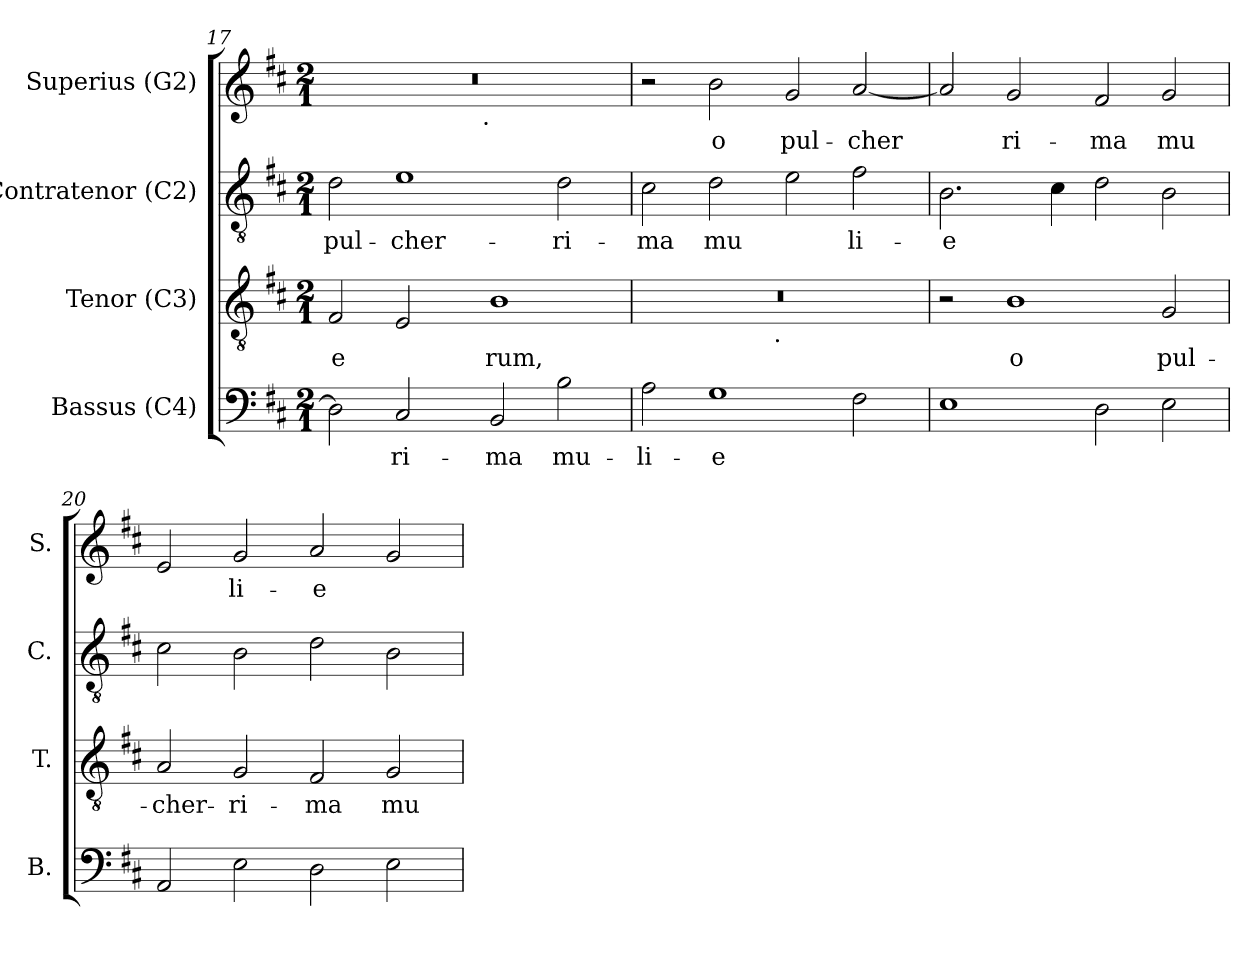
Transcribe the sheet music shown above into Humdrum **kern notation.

**kern	**text	**kern	**text	**kern	**text	**kern	**text
*part4	*part4	*part3	*part3	*part2	*part2	*part1	*part1
*staff4	*staff4	*staff3	*staff3	*staff2	*staff2	*staff1	*staff1
*I"Bassus (C4)	*	*I"Tenor (C3)	*	*I"Contratenor (C2)	*	*I"Superius (G2)	*
*I'B.	*	*I'T.	*	*I'C.	*	*I'S.	*
*clefF4	*	*clefGv2	*	*clefGv2	*	*clefG2	*
*k[f#c#]	*	*k[f#c#]	*	*k[f#c#]	*	*k[f#c#]	*
*D:	*	*D:	*	*D:	*	*D:	*
*M2/1	*	*M2/1	*	*M2/1	*	*M2/1	*
=17	=17	=17	=17	=17	=17	=17	=17
!	!LO:LY:b:cj	!	!LO:LY:b:cj	!	!LO:LY:b:cj	!	!
*	*	*	*	*	*	*^	*
2D\]	--	2F#/	-e-	2d\	pul-	0r	2ryy	.
!	!LO:LY:b:cj	!	!LO:LY:b:cj	!	!LO:LY:b:cj	!	!	!
2C#/	-ri-	2E/	--	1e	-cher-	.	4ryy	.
.	.	.	.	.	.	.	8...ryy	.
!	!	!	!	!	!	!	!LO:TX:b:t=.	!
.	.	.	.	.	.	.	1ryy	.
!	!LO:LY:b:cj	!	!LO:LY:b:cj	!	!	!	!	!
2BB/	-ma	1B	-rum,	.	.	.	.	.
!	!LO:LY:b:cj	!	!	!	!LO:LY:b:cj	!	!	!
2B\	mu-	.	.	2d\	-ri-	.	.	.
.	.	.	.	.	.	.	64ryy	.
=18	=18	=18	=18	=18	=18	=18	=18	=18
!	!LO:LY:b:cj	!	!	!	!LO:LY:b:cj	!	!	!
*	*	*^	*	*	*	*v	*v	*
2A\	-li-	0r	2ryy	.	2c#\	-ma	2r	.
!	!LO:LY:b:cj	!	!	!	!	!LO:LY:b:cj	!	!LO:LY:b:cj
1G	-e-	.	4...ryy	.	2d\	mu-	2b\	o
!	!	!	!LO:TX:b:t=.	!	!	!	!	!
.	.	.	1ryy	.	.	.	.	.
!	!	!	!	!	!	!LO:LY:b:cj	!	!LO:LY:b:cj
.	.	.	.	.	2e\	--	2g/	pul-
!	!LO:LY:b:cj	!	!	!	!	!LO:LY:b:cj	!	!LO:LY:b:cj
2F#\	--	.	.	.	2f#\	-li-	[>2a/	-cher-
.	.	.	32ryy	.	.	.	.	.
!!LO:PB:g=z
=19	=19	=19	=19	=19	=19	=19	=19	=19
!	!LO:LY:b:cj	!	!	!	!	!LO:LY:b:cj	!	!LO:LY:b:cj
*	*	*v	*v	*	*	*	*	*
1E	--	2r	.	2.B\	-e-	2a/]	--
!	!	!	!LO:LY:b:cj	!	!	!	!LO:LY:b:cj
.	.	1B	o	.	.	2g/	-ri-
!	!	!	!	!	!LO:LY:b:cj	!	!
.	.	.	.	4c#\	--	.	.
!	!LO:LY:b:cj	!	!	!	!LO:LY:b:cj	!	!LO:LY:b:cj
2D\	--	.	.	2d\	--	2f#/	-ma
!	!LO:LY:b:cj	!	!LO:LY:b:cj	!	!LO:LY:b:cj	!	!LO:LY:b:cj
2E\	--	2G/	pul-	2B\	--	2g/	mu-
=20	=20	=20	=20	=20	=20	=20	=20
!	!LO:LY:b:cj	!	!LO:LY:b:cj	!	!LO:LY:b:cj	!	!LO:LY:b:cj
2AA/	--	2A/	-cher-	2c#\	--	2e/	--
!	!LO:LY:b:cj	!	!LO:LY:b:cj	!	!LO:LY:b:cj	!	!LO:LY:b:cj
2E\	--	2G/	-ri-	2B\	--	2g/	-li-
!	!LO:LY:b:cj	!	!LO:LY:b:cj	!	!LO:LY:b:cj	!	!LO:LY:b:cj
2D\	--	2F#/	-ma	2d\	--	2a/	-e-
!	!LO:LY:b:cj	!	!LO:LY:b:cj	!	!LO:LY:b:cj	!	!LO:LY:b:cj
2E\	--	2G/	mu-	2B\	--	2g/	--
=	=	=	=	=	=	=	=
*-	*-	*-	*-	*-	*-	*-	*-
